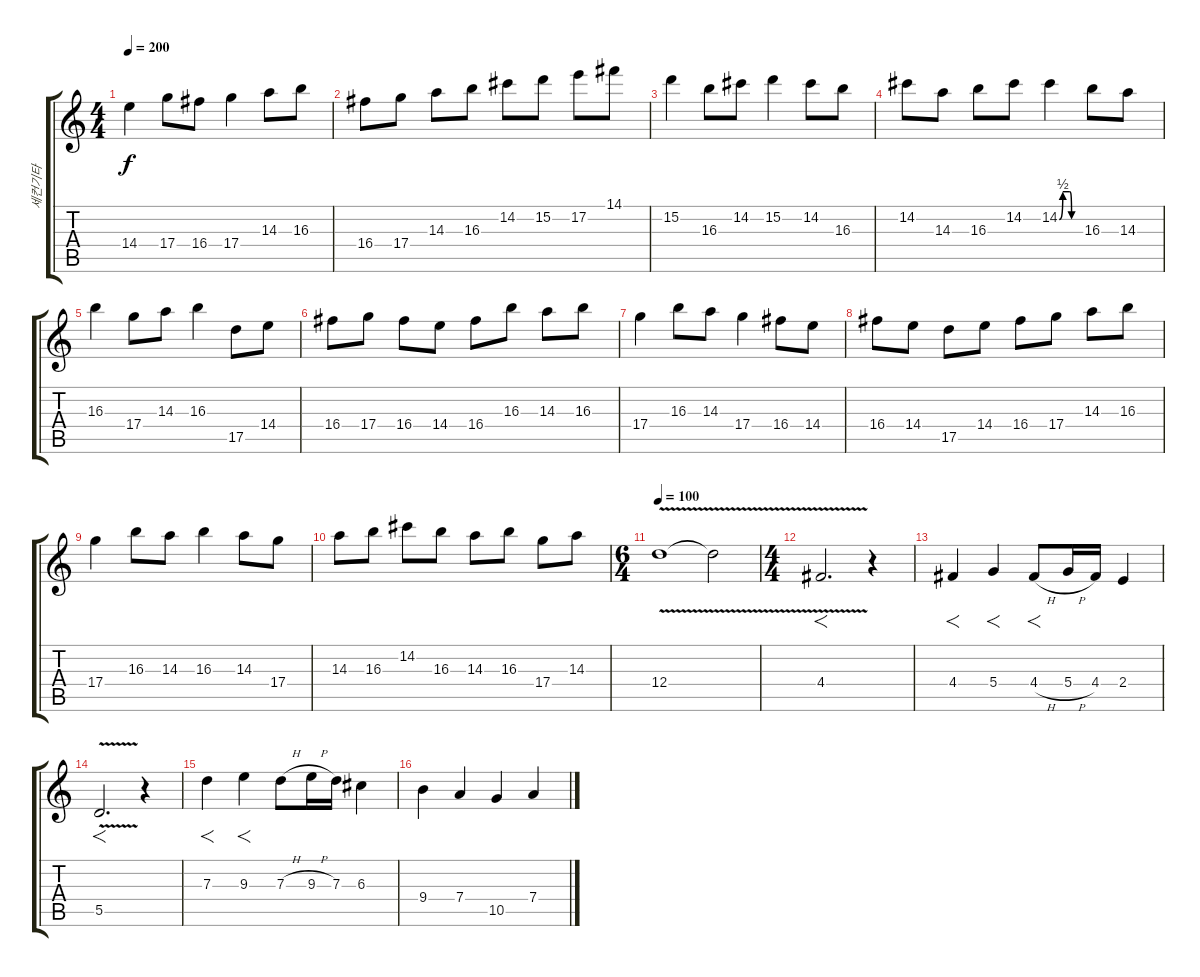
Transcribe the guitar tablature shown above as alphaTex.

\track ("세컨기타" "세컨기타") {instrument distortionguitar}
\staff {score tabs}
\tuning (E4 B3 G3 D3 A2 E2) {hide}
\ts (4 4)
\tempo 200
\clef g2
\ks c
14.4.4{dy f} 17.4.8 16.4.8 17.4.4 14.3.8 16.3.8 |
16.4.8 17.4.8 14.3.8 16.3.8 14.2.8 15.2.8 17.2.8 14.1.8 |
15.2.4 16.3.8 14.2.8 15.2.4 14.2.8 16.3.8 |
14.2.8 14.3.8 16.3.8 14.2.8 14.2{be (custom 0 0 10 2 30 2 35 0 60 0)}.4 16.3.8 14.3.8 |
16.3.4 17.4.8 14.3.8 16.3.4 17.5.8 14.4.8 |
16.4.8 17.4.8 16.4.8 14.4.8 16.4.8 16.3.8 14.3.8 16.3.8 |
17.4.4 16.3.8 14.3.8 17.4.4 16.4.8 14.4.8 |
16.4.8 14.4.8 17.5.8 14.4.8 16.4.8 17.4.8 14.3.8 16.3.8 |
17.4.4 16.3.8 14.3.8 16.3.4 14.3.8 17.4.8 |
14.3.8 16.3.8 14.2.8 16.3.8 14.3.8 16.3.8 17.4.8 14.3.8 |
\ts (6 4)
\tempo 100
12.4{v}.1 12.4{t}.2 |
\ts (4 4)
4.4{v}.2{f d} r.4 |
4.4.4{f} 5.4.4{f} 4.4{h}.8{f} 5.4{h}.16 4.4.16 2.4.4 |
5.5{v}.2{f d} r.4 |
7.3.4{f} 9.3.4{f} 7.3{h}.8 9.3{h}.16 7.3.16 6.3.4 |
9.4.4 7.4.4 10.5.4 7.4.4
